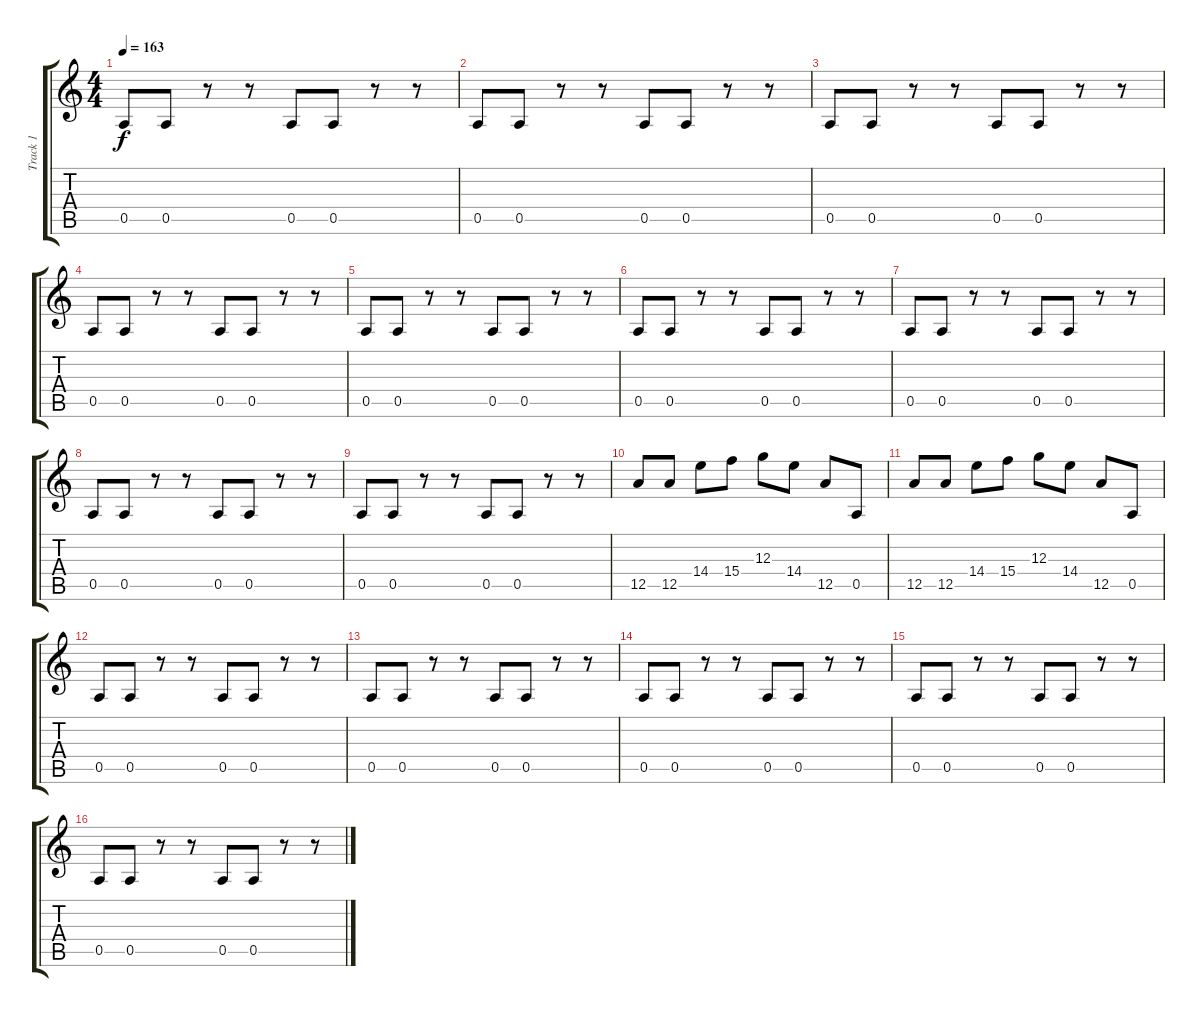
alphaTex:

\track ("Track 1" "Track 1") {instrument distortionguitar}
\staff {score tabs}
\tuning (E4 B3 G3 D3 A2 E2) {hide}
\ts (4 4)
\tempo 163
\clef g2
\ks c
0.5.8{dy f} 0.5.8 r.8 r.8 0.5.8 0.5.8 r.8 r.8 |
0.5.8 0.5.8 r.8 r.8 0.5.8 0.5.8 r.8 r.8 |
0.5.8 0.5.8 r.8 r.8 0.5.8 0.5.8 r.8 r.8 |
0.5.8 0.5.8 r.8 r.8 0.5.8 0.5.8 r.8 r.8 |
0.5.8 0.5.8 r.8 r.8 0.5.8 0.5.8 r.8 r.8 |
0.5.8 0.5.8 r.8 r.8 0.5.8 0.5.8 r.8 r.8 |
0.5.8 0.5.8 r.8 r.8 0.5.8 0.5.8 r.8 r.8 |
0.5.8 0.5.8 r.8 r.8 0.5.8 0.5.8 r.8 r.8 |
0.5.8 0.5.8 r.8 r.8 0.5.8 0.5.8 r.8 r.8 |
12.5.8 12.5.8 14.4.8 15.4.8 12.3.8 14.4.8 12.5.8 0.5.8 |
12.5.8 12.5.8 14.4.8 15.4.8 12.3.8 14.4.8 12.5.8 0.5.8 |
0.5.8 0.5.8 r.8 r.8 0.5.8 0.5.8 r.8 r.8 |
0.5.8 0.5.8 r.8 r.8 0.5.8 0.5.8 r.8 r.8 |
0.5.8 0.5.8 r.8 r.8 0.5.8 0.5.8 r.8 r.8 |
0.5.8 0.5.8 r.8 r.8 0.5.8 0.5.8 r.8 r.8 |
0.5.8 0.5.8 r.8 r.8 0.5.8 0.5.8 r.8 r.8
